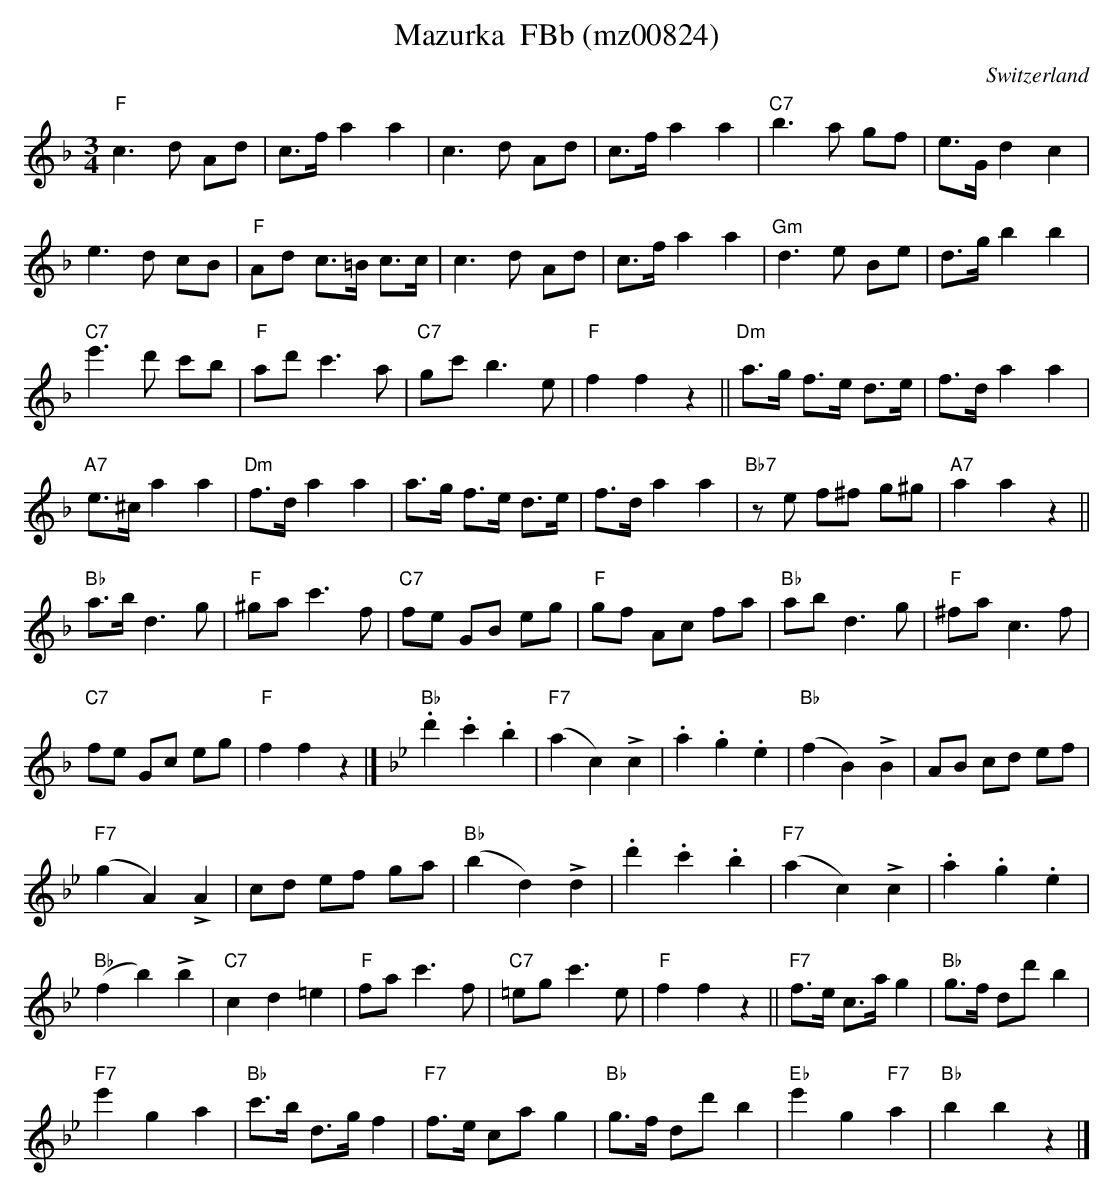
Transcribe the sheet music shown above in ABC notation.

X:1
T:Mazurka  FBb (mz00824)
O:Switzerland
M:3/4
L:1/8
K:F %%MIDI gchordon
"F"c3d Ad | c>fa2a2 | c3d Ad | c>fa2a2 | "C7"b3a gf | e>Gd2c2 |
e3d cB | "F"Ad c>=B c>c | c3d Ad | c>fa2a2 | "Gm"d3e Be | d>g b2b2 |
"C7"e'3d' c'b | "F"ad' c'3a | "C7"gc'b3e | "F"f2f2z2 || "Dm"a>g f>e d>e | f>da2a2 |
"A7"e>^c a2a2 | "Dm"f>d a2a2 | a>g f>e d>e | f>da2a2 | "Bb7"ze f^f g^g | "A7"a2a2z2 ||
 "Bb"a>b d3g | "F"^gac'3f | "C7"fe GB eg | "F"gf Ac fa | "Bb"ab d3g | "F"^fa c3f |
"C7"fe Gc eg | "F"f2f2z2 |] [K:Bb] "Bb".d'2.c'2.b2 | "F7"(a2c2)!>!c2 | .a2.g2.e2 | "Bb"(f2B2)!>!B2 | AB cd ef |
"F7"(g2A2)!>!A2 | cd ef ga | "Bb"(b2d2)!>!d2 | .d'2.c'2.b2 | "F7"(a2c2)!>!c2 | .a2.g2.e2 |
"Bb"(f2b2)!>!b2 | "C7"c2d2=e2 | "F"fac'3f | "C7"=eg c'3e | "F"f2f2z2 || "F7"f>e c>ag2 | "Bb"g>f dd'b2 |
"F7"e'2g2a2 | "Bb"c'>b d>gf2 | "F7"f>e cag2 | "Bb"g>f dd'b2 | "Eb"e'2g2"F7"a2 | "Bb"b2b2z2 |]
